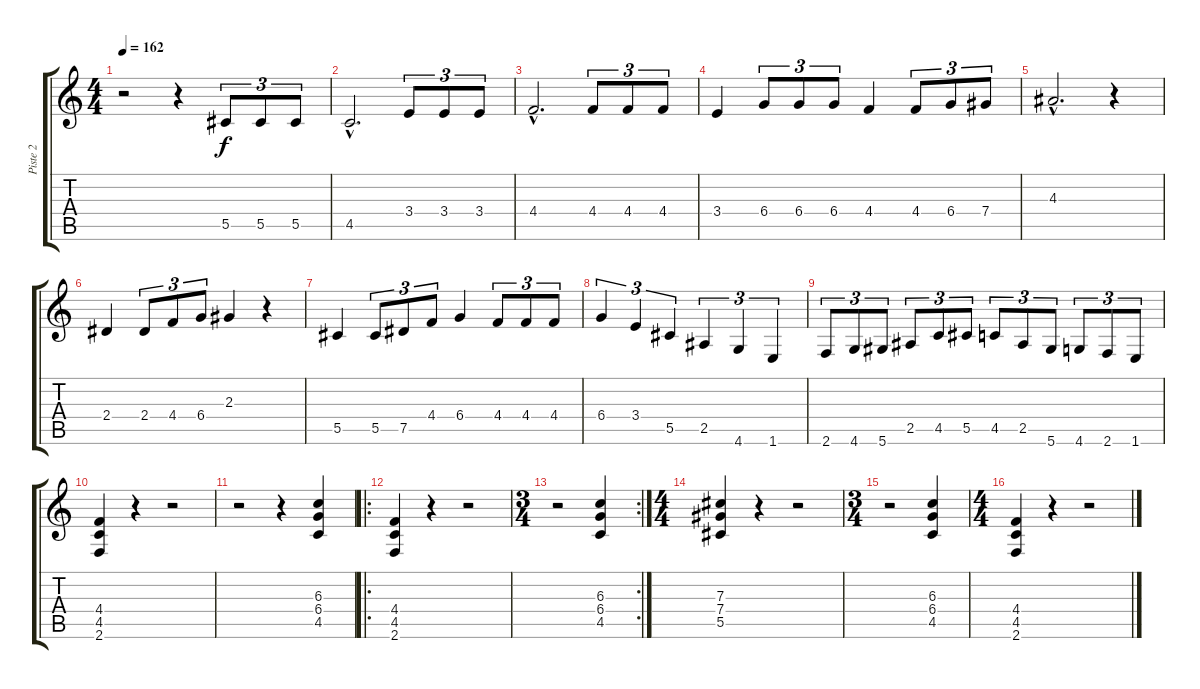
\track ("Piste 2" "Piste 2") {instrument distortionguitar}
\staff {score tabs}
\tuning (Eb4 Bb3 Gb3 Db3 Ab2 Eb2) {hide}
\ts (4 4)
\tempo 162
\clef g2
\ks c
r.2{dy f instrument distortionguitar} r.4 5.5.8{tu (3 2)} 5.5.8{tu (3 2)} 5.5.8{tu (3 2)} |
4.5{hac}.2{d} 3.4.8{tu (3 2)} 3.4.8{tu (3 2)} 3.4.8{tu (3 2)} |
4.4{hac}.2{d} 4.4.8{tu (3 2)} 4.4.8{tu (3 2)} 4.4.8{tu (3 2)} |
3.4.4 6.4.8{tu (3 2)} 6.4.8{tu (3 2)} 6.4.8{tu (3 2)} 4.4.4 4.4.8{tu (3 2)} 6.4.8{tu (3 2)} 7.4.8{tu (3 2)} |
4.3{hac}.2{d} r.4 |
2.4.4 2.4.8{tu (3 2)} 4.4.8{tu (3 2)} 6.4.8{tu (3 2)} 2.3.4 r.4 |
5.5.4 5.5.8{tu (3 2)} 7.5.8{tu (3 2)} 4.4.8{tu (3 2)} 6.4.4 4.4.8{tu (3 2)} 4.4.8{tu (3 2)} 4.4.8{tu (3 2)} |
6.4.4{tu (3 2)} 3.4.4{tu (3 2)} 5.5.4{tu (3 2)} 2.5.4{tu (3 2)} 4.6.4{tu (3 2)} 1.6.4{tu (3 2)} |
2.6.8{tu (3 2)} 4.6.8{tu (3 2)} 5.6.8{tu (3 2)} 2.5.8{tu (3 2)} 4.5.8{tu (3 2)} 5.5.8{tu (3 2)} 4.5.8{tu (3 2)} 2.5.8{tu (3 2)} 5.6.8{tu (3 2)} 4.6.8{tu (3 2)} 2.6.8{tu (3 2)} 1.6.8{tu (3 2)} |
(4.4 4.5 2.6).4 r.4 r.2 |
r.2 r.4 (6.3 6.4 4.5).4 |
\ro
(4.4 4.5 2.6).4 r.4 r.2 |
\rc 2
\ts (3 4)
r.2 (6.3 6.4 4.5).4 |
\ts (4 4)
(7.3 7.4 5.5).4 r.4 r.2 |
\ts (3 4)
r.2 (6.3 6.4 4.5).4 |
\ts (4 4)
(4.4 4.5 2.6).4 r.4 r.2
